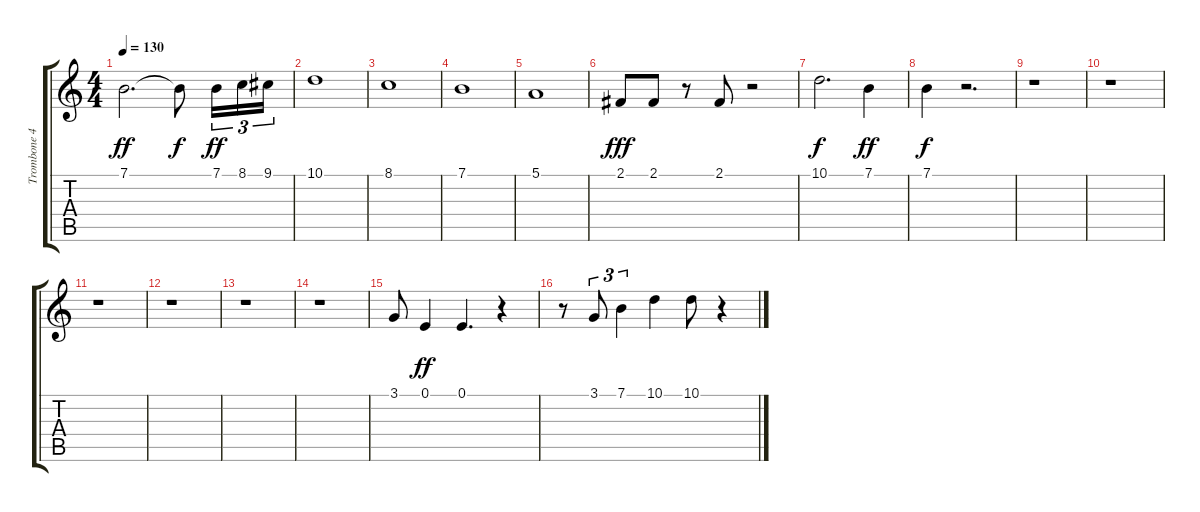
\track ("Trombone 4" "Trombone 4") {instrument trombone}
\staff {score tabs}
\tuning (E4 B3 G3 D3 A2 E2) {hide}
\ts (4 4)
\tempo 130
\clef g2
\ks c
7.1.2{d dy ff} 7.1{t}.8{dy f} 7.1.16{tu (3 2) dy ff} 8.1.16{tu (3 2)} 9.1.16{tu (3 2)} |
10.1.1 |
8.1.1 |
7.1.1 |
5.1.1 |
2.1.8{dy fff} 2.1.8 r.8 2.1.8 r.2 |
10.1.2{d dy f} 7.1.4{dy ff} |
7.1.4{dy f} r.2{d} |
r.1 |
r.1 |
r.1 |
r.1 |
r.1 |
r.1 |
3.1.8 0.1.4{dy ff} 0.1.4{d} r.4 |
r.8 3.1.8{tu (3 2)} 7.1.4{tu (3 2)} 10.1.4 10.1.8 r.4
